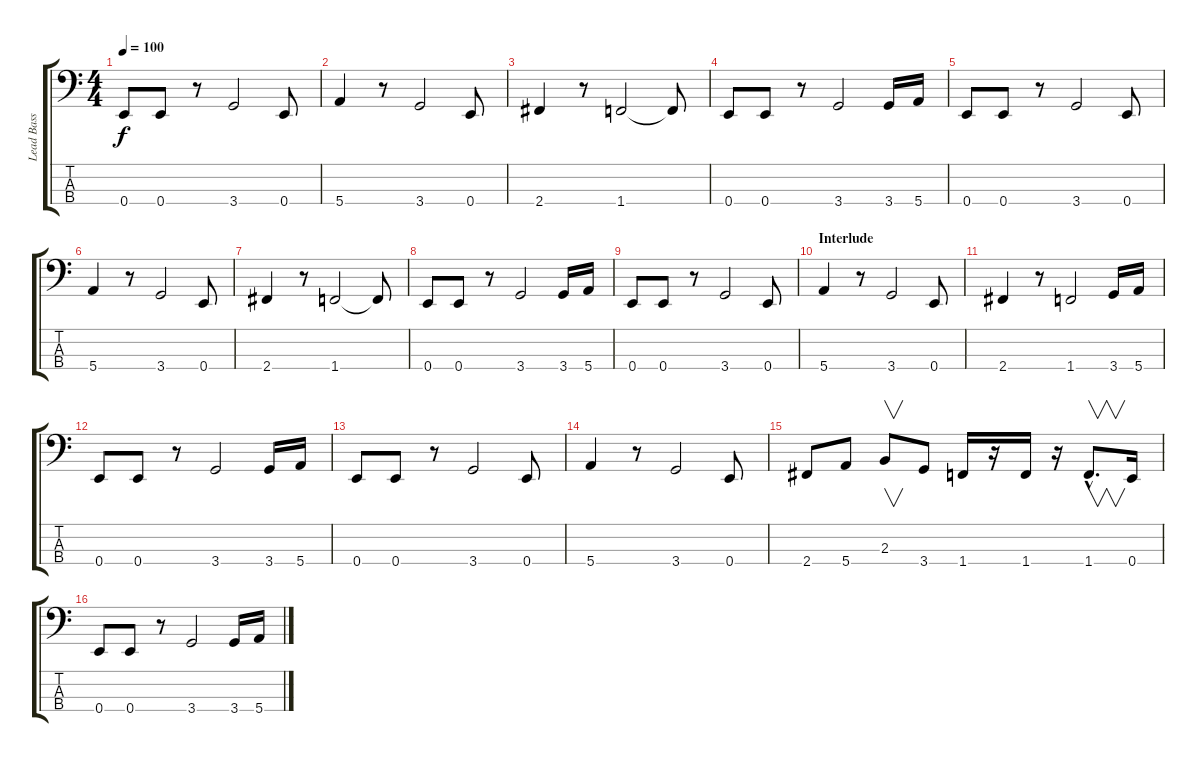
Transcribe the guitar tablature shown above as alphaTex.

\track ("Lead Bass" "Lead Bass") {instrument electricbassfinger}
\staff {score tabs}
\tuning (G2 D2 A1 E1) {hide}
\ts (4 4)
\tempo 100
\clef f4
\ks c
0.4.8{dy f} 0.4.8 r.8 3.4.2 0.4.8 |
5.4.4 r.8 3.4.2 0.4.8 |
2.4.4 r.8 1.4.2 1.4{t}.8 |
0.4.8 0.4.8 r.8 3.4.2 3.4.16 5.4.16 |
0.4.8 0.4.8 r.8 3.4.2 0.4.8 |
5.4.4 r.8 3.4.2 0.4.8 |
2.4.4 r.8 1.4.2 1.4{t}.8 |
0.4.8 0.4.8 r.8 3.4.2 3.4.16 5.4.16 |
0.4.8 0.4.8 r.8 3.4.2 0.4.8 |
\section ("" "Interlude")
5.4.4 r.8 3.4.2 0.4.8 |
2.4.4 r.8 1.4.2 3.4.16 5.4.16 |
0.4.8 0.4.8 r.8 3.4.2 3.4.16 5.4.16 |
0.4.8 0.4.8 r.8 3.4.2 0.4.8 |
5.4.4 r.8 3.4.2 0.4.8 |
2.4.8 5.4.8 2.3.8{v} 3.4.8 1.4.16 r.16 1.4.16 r.16 1.4{hac}.8{v d} 0.4.16 |
0.4.8 0.4.8 r.8 3.4.2 3.4.16 5.4.16
